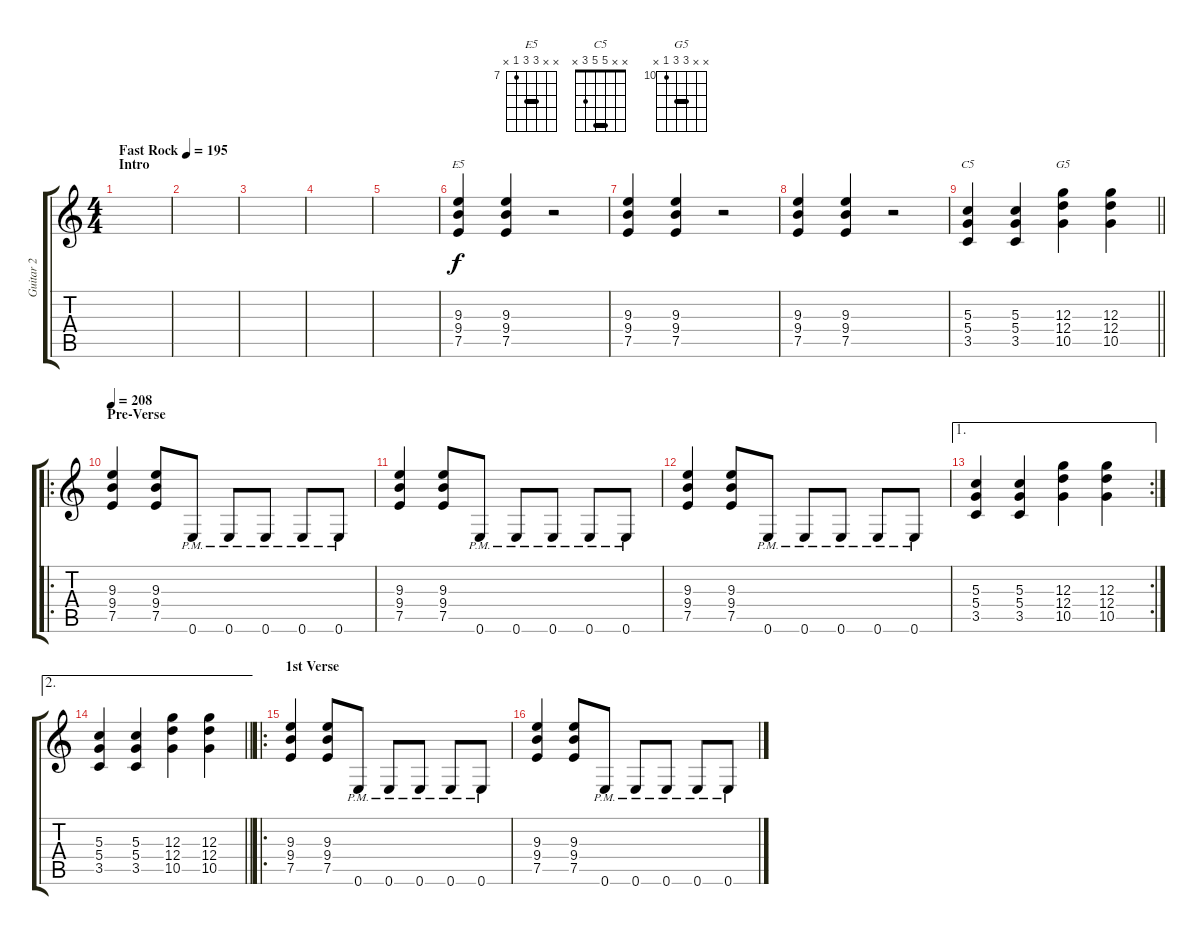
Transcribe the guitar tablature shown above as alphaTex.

\track ("Guitar 2" "Guitar 2") {instrument distortionguitar}
\staff {score tabs}
\tuning (E4 B3 G3 D3 A2 E2) {hide}
\chord ("E5" x x 9 9 7 x) {firstfret 7 barre 9}
\chord ("C5" x x 5 5 3 x) {barre 5}
\chord ("G5" x x 12 12 10 x) {firstfret 10 barre 12}
\ts (4 4)
\section ("" "Intro")
\tempo (195 "Fast Rock")
\clef g2
\ks c
|
|
|
|
|
(9.3 9.4 7.5).4{ch "E5"} (9.3 9.4 7.5).4 r.2 |
(9.3 9.4 7.5).4 (9.3 9.4 7.5).4 r.2 |
(9.3 9.4 7.5).4 (9.3 9.4 7.5).4 r.2 |
\barLineRight lightlight
(5.3 5.4 3.5).4{ch "C5"} (5.3 5.4 3.5).4 (12.3 12.4 10.5).4{ch "G5"} (12.3 12.4 10.5).4 |
\ro
\section ("" "Pre-Verse")
\tempo 208
(9.3 9.4 7.5).4 (9.3 9.4 7.5).8 0.6{pm}.8 0.6{pm}.8 0.6{pm}.8 0.6{pm}.8 0.6{pm}.8 |
(9.3 9.4 7.5).4 (9.3 9.4 7.5).8 0.6{pm}.8 0.6{pm}.8 0.6{pm}.8 0.6{pm}.8 0.6{pm}.8 |
(9.3 9.4 7.5).4 (9.3 9.4 7.5).8 0.6{pm}.8 0.6{pm}.8 0.6{pm}.8 0.6{pm}.8 0.6{pm}.8 |
\ae 1
\rc 2
(5.3 5.4 3.5).4 (5.3 5.4 3.5).4 (12.3 12.4 10.5).4 (12.3 12.4 10.5).4 |
\ae 2
\barLineRight lightlight
(5.3 5.4 3.5).4 (5.3 5.4 3.5).4 (12.3 12.4 10.5).4 (12.3 12.4 10.5).4 |
\ro
\section ("" "1st Verse")
(9.3 9.4 7.5).4 (9.3 9.4 7.5).8 0.6{pm}.8 0.6{pm}.8 0.6{pm}.8 0.6{pm}.8 0.6{pm}.8 |
(9.3 9.4 7.5).4 (9.3 9.4 7.5).8 0.6{pm}.8 0.6{pm}.8 0.6{pm}.8 0.6{pm}.8 0.6{pm}.8
